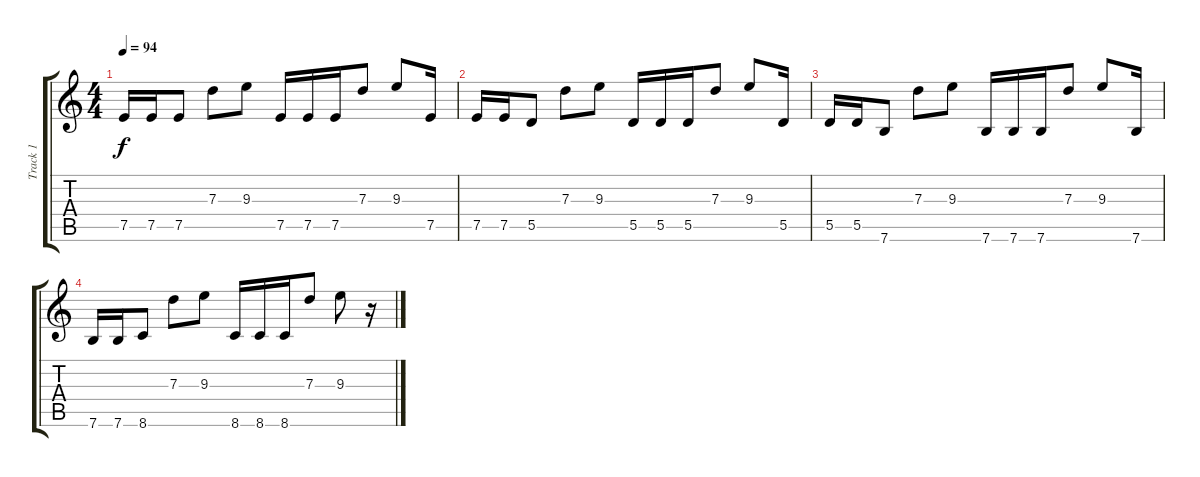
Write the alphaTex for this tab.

\track ("Track 1" "Track 1") {instrument acousticguitarsteel}
\staff {score tabs}
\tuning (E4 B3 G3 D3 A2 E2) {hide}
\ts (4 4)
\tempo 94
\clef g2
\ks c
7.5.16{dy f instrument acousticguitarsteel} 7.5.16 7.5.8 7.3.8 9.3.8 7.5.16 7.5.16 7.5.16 7.3.8 9.3.8 7.5.16 |
7.5.16 7.5.16 5.5.8 7.3.8 9.3.8 5.5.16 5.5.16 5.5.16 7.3.8 9.3.8 5.5.16 |
5.5.16 5.5.16 7.6.8 7.3.8 9.3.8 7.6.16 7.6.16 7.6.16 7.3.8 9.3.8 7.6.16 |
7.6.16 7.6.16 8.6.8 7.3.8 9.3.8 8.6.16 8.6.16 8.6.16 7.3.8 9.3.8 r.16
